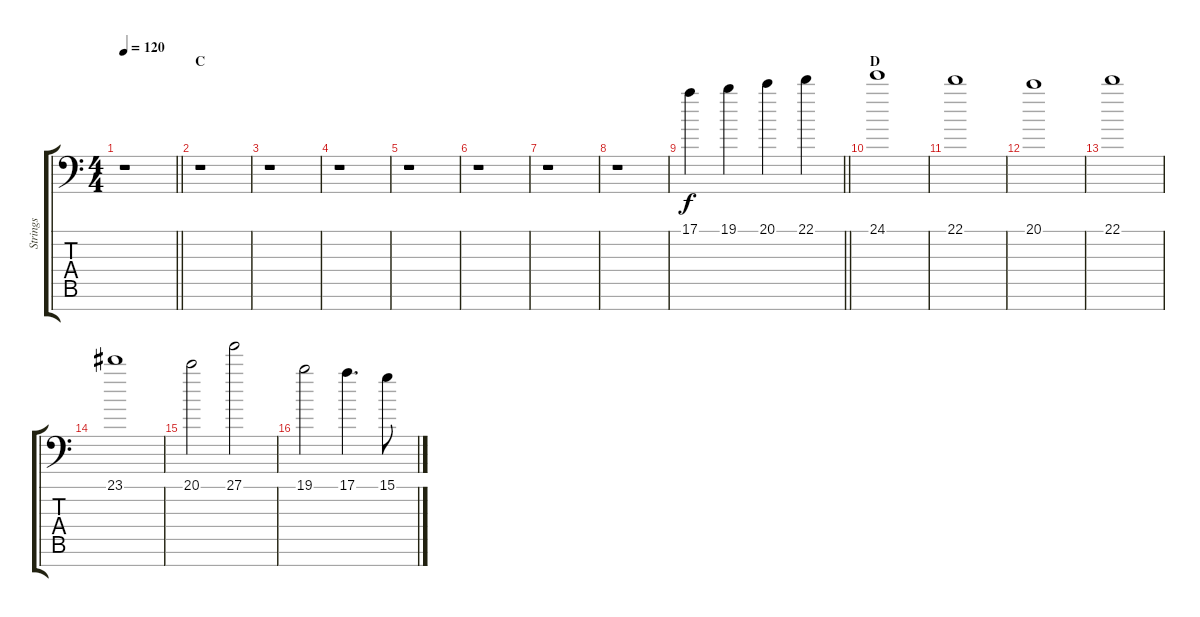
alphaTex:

\track ("Strings" "Strings") {instrument stringensemble2}
\staff {score tabs}
\tuning (E4 B3 G3 D3 A2 E2 C-1) {hide}
\ts (4 4)
\tempo 120
\clef f4
\barLineRight lightlight
\ks c
r.1{dy f} |
\section ("" "C")
r.1 |
r.1 |
r.1 |
r.1 |
r.1 |
r.1 |
r.1 |
\barLineRight lightlight
17.1.4 19.1.4 20.1.4 22.1.4 |
\section ("" "D")
24.1.1 |
22.1.1 |
20.1.1 |
22.1.1 |
23.1.1 |
20.1.2 27.1.2 |
19.1.2 17.1.4{d} 15.1.8
